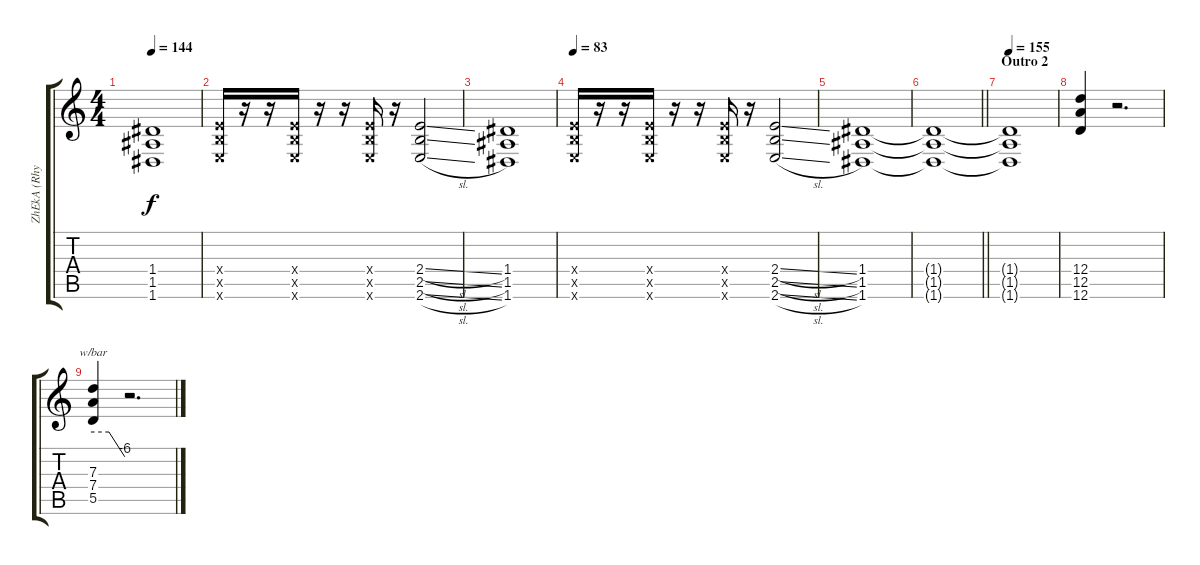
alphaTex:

\track ("ZhEkA (Rhytm Guitar)" "ZhEkA (Rhy") {instrument distortionguitar}
\staff {score tabs}
\tuning (E4 B3 G3 D3 A2 D2) {hide}
\ts (4 4)
\tempo 144
\clef g2
\ks c
(1.4 1.5 1.6).1{dy f} |
(2.4{x} 2.5{x} 2.6{x}).16 r.16 r.16 (2.4{x} 2.5{x} 2.6{x}).16 r.16 r.16 (2.4{x} 2.5{x} 2.6{x}).16 r.16 (2.4{sl} 2.5{sl} 2.6{sl}).2 |
(1.4 1.5 1.6).1 |
\tempo 83
(2.4{x} 2.5{x} 2.6{x}).16 r.16 r.16 (2.4{x} 2.5{x} 2.6{x}).16 r.16 r.16 (2.4{x} 2.5{x} 2.6{x}).16 r.16 (2.4{sl} 2.5{sl} 2.6{sl}).2 |
(1.4 1.5 1.6).1 |
\barLineRight lightlight
(1.4{t} 1.5{t} 1.6{t}).1 |
\section ("" "Outro 2")
\tempo 155
(1.4{t} 1.5{t} 1.6{t}).1 |
(12.4 12.5 12.6).4 r.2{d} |
(7.3 7.4 5.5).4{tbe (custom default 0 0 30 0 60 -24)} r.2{d}
